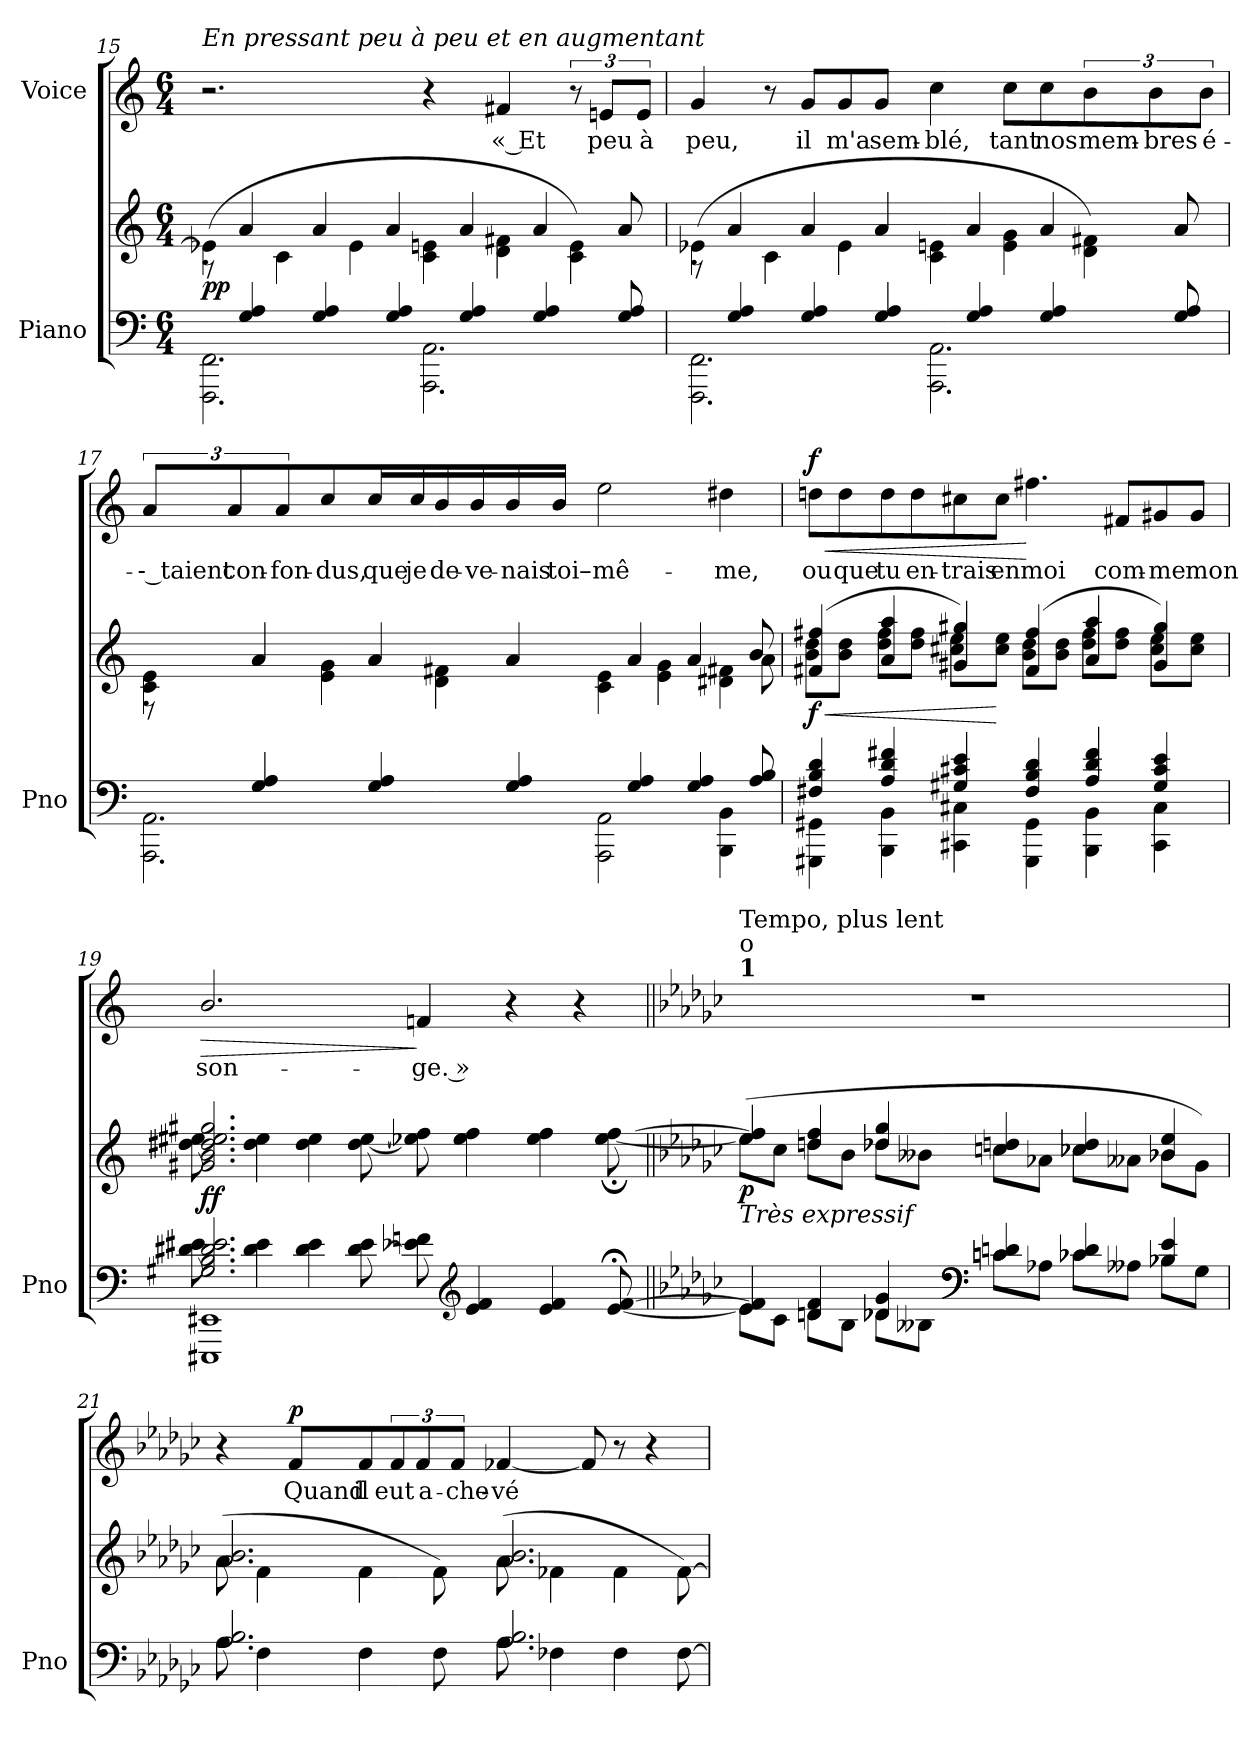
**kern	**kern	**dynam	**kern	**text	**dynam
*part2	*part2	*part2	*part1	*part1	*part1
*staff3	*staff2	*staff2/3	*staff1	*staff1	*staff1
*I"Piano	*	*	*I"Voice	*	*
*I'Pno	*	*	*	*	*
*clefF4	*clefG2	*	*clefG2	*	*
*k[]	*k[]	*	*k[]	*	*
*M6/4	*M6/4	*	*M6/4	*	*
=15	=15	=15	=15	=15	=15
*^	*^	*	*	*	*
!	!	!	!	!	!LO:TX:a:i:t=En        pressant        peu        à        peu        et        en        augmentant	!	!
!	!	!	!	!LO:DY:b	!	!	!
8ryy	2.FFF\ 2.FF\	(4e-X\]	8r	pp	2.r	.	.
4G/ 4A/	.	.	4a/	.	.	.	.
.	.	4c\	.	.	.	.	.
4G/ 4A/	.	.	4a/	.	.	.	.
.	.	4e-\	.	.	.	.	.
4G/ 4A/	.	.	4a/	.	.	.	.
.	2.AAA\ 2.AA\	4c\ 4en\	.	.	4r	.	.
4G/ 4A/	.	.	4a/	.	.	.	.
.	.	4d\ 4f#X\	.	.	4f#X/	« Et	.
4G/ 4A/	.	.	4a/	.	.	.	.
.	.	4c\ 4e\)	.	.	12r	.	.
.	.	.	.	.	12en/L	peu	.
8G/ 8A/	.	.	8a/	.	.	.	.
.	.	.	.	.	12e/J	à	.
=16	=16	=16	=16	=16	=16	=16	=16
8ryy	2.FFF\ 2.FF\	(4e-X\	8r	.	4g/	peu,	.
4G/ 4A/	.	.	4a/	.	.	.	.
.	.	4c\	.	.	8r	.	.
4G/ 4A/	.	.	4a/	.	8g/L	il	.
.	.	4e-\	.	.	8g/	m'a	.
4G/ 4A/	.	.	4a/	.	8g/J	sem-	.
.	2.AAA\ 2.AA\	4c\ 4en\	.	.	4cc\	-blé,	.
4G/ 4A/	.	.	4a/	.	.	.	.
.	.	4e\ 4g\	.	.	8cc\L	tant	.
4G/ 4A/	.	.	4a/	.	8cc\	nos	.
.	.	4d\ 4f#X\)	.	.	12b\	mem-	.
.	.	.	.	.	12b\	-bres	.
8G/ 8A/	.	.	8a/	.	.	.	.
.	.	.	.	.	12b\J	é-	.
=17	=17	=17	=17	=17	=17	=17	=17
*	*	*	*^	*	*	*	*
8ryy	2.AAA\ 2.AA\	4c\ 4e\	8r	4.ryy	.	12a/L	-- taient	.
.	.	.	.	.	.	12a/	con-	.
4G/ 4A/	.	.	4a/	.	.	.	.	.
.	.	.	.	.	.	12a/	-fon-	.
.	.	4e\ 4g\	.	.	.	8cc/	-dus,	.
*	*	*	*v	*v	*	*	*	*
4G/ 4A/	.	.	4a/	.	16cc/L	que	.
.	.	.	.	.	16cc/	je	.
.	.	4d\ 4f#X\	.	.	16b/	de-	.
.	.	.	.	.	16b/	-ve-	.
4G/ 4A/	.	.	4a/	.	16b/	-nais	.
.	.	.	.	.	16b/JJ	toi–	.
.	2AAA\ 2AA\	4c\ 4e\	.	.	2ee\	mê-	.
4G/ 4A/	.	.	4a/	.	.	.	.
.	.	4e\ 4g\	.	.	.	.	.
4G/ 4A/	.	.	4a/	.	.	.	.
.	4BBB\ 4BB\	4d#X\ 4f#X\	.	.	4dd#X\	-me,	.
*	*	*	*^	*	*	*	*
8A/ 8B/	.	.	8b/	8a\	.	.	.	.
=18	=18	=18	=18	=18	=18	=18	=18	=18
!	!	!	!	!	!LO:HP:b	!	!	!LO:HP:b
!	!	!	!	!	!LO:DY:n=1:b	!	!	!LO:DY:n=1:b
*	*	*	*v	*v	*	*	*	*
4GGG#X\ 4GG#X\	4F#X/ 4B/ 4d/	(4f#X/ 4ff#X/	8b\ 8dd\L	< f	8ddn\L	ou	< f
.	.	.	8b\ 8dd\J	.	8dd\	que	.
4BBB\ 4BB\	4A/ 4d/ 4f#X/	4a/ 4aa/	8dd\ 8ff#\L	.	8dd\	tu	.
.	.	.	8dd\ 8ff#\J	.	8dd\	en-	.
4CC#X\ 4C#X\	4G#X/ 4c#X/ 4e/	4g#X/ 4gg#X/)	8cc#X\ 8ee\L	.	8cc#X\	-trais	.
.	.	.	8cc#\ 8ee\J	[	8cc#\J	en	.
4GGG#\ 4GG#\	4F#/ 4B/ 4d/	(4f#/ 4ff#/	8b\ 8dd\L	.	4.ff#X\	moi	[
.	.	.	8b\ 8dd\J	.	.	.	.
4BBB\ 4BB\	4A/ 4d/ 4f#/	4a/ 4aa/	8dd\ 8ff#\L	.	.	.	.
.	.	.	8dd\ 8ff#\J	.	8f#X/L	com-	.
4CC#\ 4C#\	4G#/ 4c#/ 4e/	4g#/ 4gg#/)	8cc#\ 8ee\L	.	8g#X/	-me	.
.	.	.	8cc#\ 8ee\J	.	8g#/J	mon	.
=19	=19	=19	=19	=19	=19	=19	=19
*	*^	*	*	*	*	*	*
!	!	!	!	!	!LO:DY:b	!	!	!LO:HP:b
1EEE#X 1EE#X	2.G#X/ 2.B/ 2.d#X/ 2.e#X/	8d#\ 8e#\	2.g#X/ 2.b/ 2.dd#X/ 2.ee#X/ 2.gg#X/	8dd#\ 8ee#\	ff	2.b/	son-	>
.	.	4d#\ 4e#\	.	4dd#\ 4ee#\	.	.	.	.
.	.	4d#\ 4e#\	.	4dd#\ 4ee#\	.	.	.	.
.	.	[8d#\ 8e#\	.	[8dd#\ [8ee#\	.	.	.	.
.	2.ryy	8e-X\] 8fn\	4ryy	8ee-X\] 8ffn\]	.	4fn/	-ge. »	]
*clefG2	*	*	*	*	*	*	*	*
.	.	4e-/ 4f/	.	4ee-\ 4ff\	.	.	.	.
2ryy	.	.	2ryy	.	.	4r	.	.
.	.	4e-/ 4f/	.	4ee-\ 4ff\	.	.	.	.
.	.	.	.	.	.	4r	.	.
.	.	[8e-/;< [8f/;<	.	[8ee-\;< [8ff\;<	.	.	.	.
*	*	*	*v	*v	*	*	*	*
=20||	=20||	=20||	=20||	=20||	=20||	=20||	=20||
*k[b-e-a-d-g-c-]	*	*	*k[b-e-a-d-g-c-]	*	*k[b-e-a-d-g-c-]	*	*
*	*	*	*^	*	*	*	*
*	*	*	*	*^	*	*	*	*
!	!	!	!	!	!	!	!LO:TX:a:B:t=1	!	!
!	!	!	!	!	!	!	!LO:TX:a:t=o	!	!
!	!	!	!	!	!	!	!LO:TX:a:t=Tempo, plus lent	!	!
!	!	!	!LO:TX:b:i:t=Très expressif	!	!	!	!	!	!
!	!	!	!	!	!	!LO:DY:b	!	!	!
8e-\L	4ryy	4e-/] 4f/]	(8ee-\L	4ee-/] 4ff/]	2ryy	p	1.r	.	.
8c-\J	.	.	8cc-\J	.	.	.	.	.	.
8dn\L	4d/ 4f/	4ryy	8ddn\L	4dd/ 4ff/	.	.	.	.	.
8B-\J	.	.	8b-\J	.	.	.	.	.	.
8d-X\L	4d-/ 4g-/	1ryy	8dd-X\L	4dd-/ 4gg-/	4ryy	.	.	.	.
8B--X\J	.	.	8b--X\J	.	.	.	.	.	.
*clefF4	*	*	*	*	*	*	*	*	*
8cn\L	4cn/ 4dn/	.	8ccn\L	4cc/ 4ddn/	2.ryy	.	.	.	.
8A-X\J	.	.	8a-X\J	.	.	.	.	.	.
8c-X\L	4c-/ 4d/	.	8cc-X\L	4cc-/ 4dd/	.	.	.	.	.
8A--X\J	.	.	8a--X\J	.	.	.	.	.	.
8B-X\L	4B-/ 4e-/	.	8b-X\L	4b-/ 4ee-/	.	.	.	.	.
8G-\J	.	.	8g-\J)	.	.	.	.	.	.
*	*v	*v	*	*	*	*	*	*	*
*	*	*	*v	*v	*	*	*	*
=21	=21	=21	=21	=21	=21	=21	=21
8A-\	2.A-/ 2.B-/	(8a-\	2.a-/ 2.b-/	.	4r	.	.
4F\	.	4f\	.	.	.	.	.
!	!	!	!	!	!	!	!LO:DY:b
.	.	.	.	.	8f/L	Quand	p
4F\	.	4f\	.	.	8f/	il	.
.	.	.	.	.	12f/	eut	.
.	.	.	.	.	12f/	a-	.
8F\	.	8f\)	.	.	.	.	.
.	.	.	.	.	12f/J	-che-	.
8A-\	2.A-/ 2.B-/	(8a-\	2.a-/ 2.b-/	.	[4f-X/	-vé	.
4F-X\	.	4f-X\	.	.	.	.	.
.	.	.	.	.	8f-/]	.	.
4F-\	.	4f-\	.	.	8r	.	.
.	.	.	.	.	4r	.	.
[8F-\	.	[8f-\)	.	.	.	.	.
*v	*v	*	*	*	*	*	*
*	*v	*v	*	*	*	*
=	=	=	=	=	=
*-	*-	*-	*-	*-	*-
